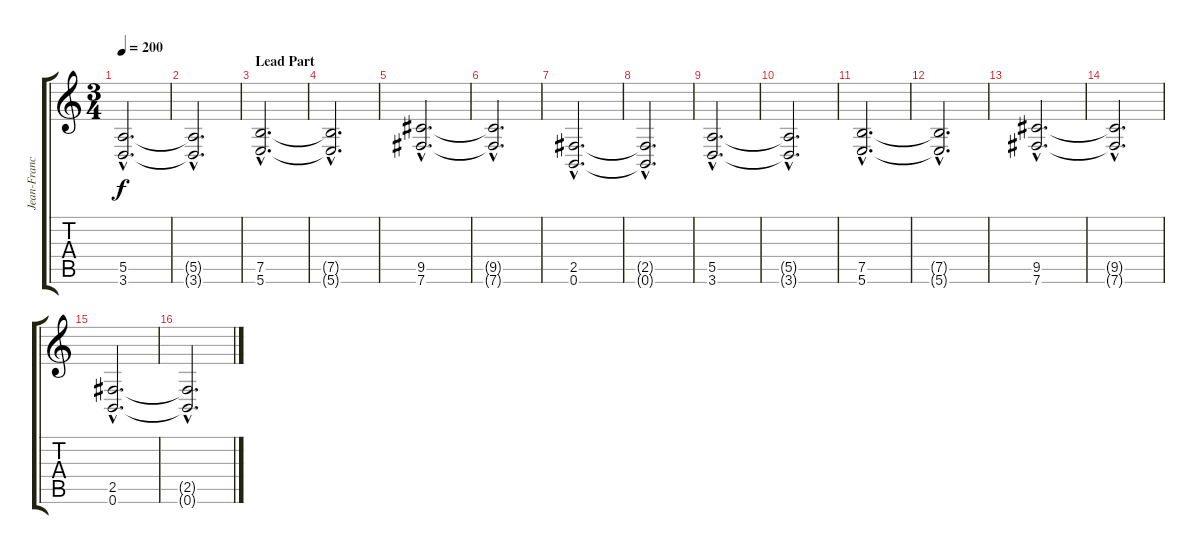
\track ("Jean-Francois Dagenais Rythm" "Jean-Franc") {instrument distortionguitar}
\staff {score tabs}
\tuning (B3 Gb3 D3 A2 E2 B1) {hide}
\ts (3 4)
\tempo 200
\clef g2
\ks c
(5.5{hac} 3.6{hac}).2{d dy f} |
(5.5{hac t} 3.6{hac t}).2{d} |
\section ("" "Lead Part")
(7.5{hac} 5.6{hac}).2{d} |
(7.5{hac t} 5.6{hac t}).2{d} |
(9.5{hac} 7.6{hac}).2{d} |
(9.5{hac t} 7.6{hac t}).2{d} |
(2.5{hac} 0.6{hac}).2{d} |
(2.5{hac t} 0.6{hac t}).2{d} |
(5.5{hac} 3.6{hac}).2{d} |
(5.5{hac t} 3.6{hac t}).2{d} |
\section ("" "")
(7.5{hac} 5.6{hac}).2{d} |
(7.5{hac t} 5.6{hac t}).2{d} |
(9.5{hac} 7.6{hac}).2{d} |
(9.5{hac t} 7.6{hac t}).2{d} |
(2.5{hac} 0.6{hac}).2{d} |
(2.5{hac t} 0.6{hac t}).2{d}
